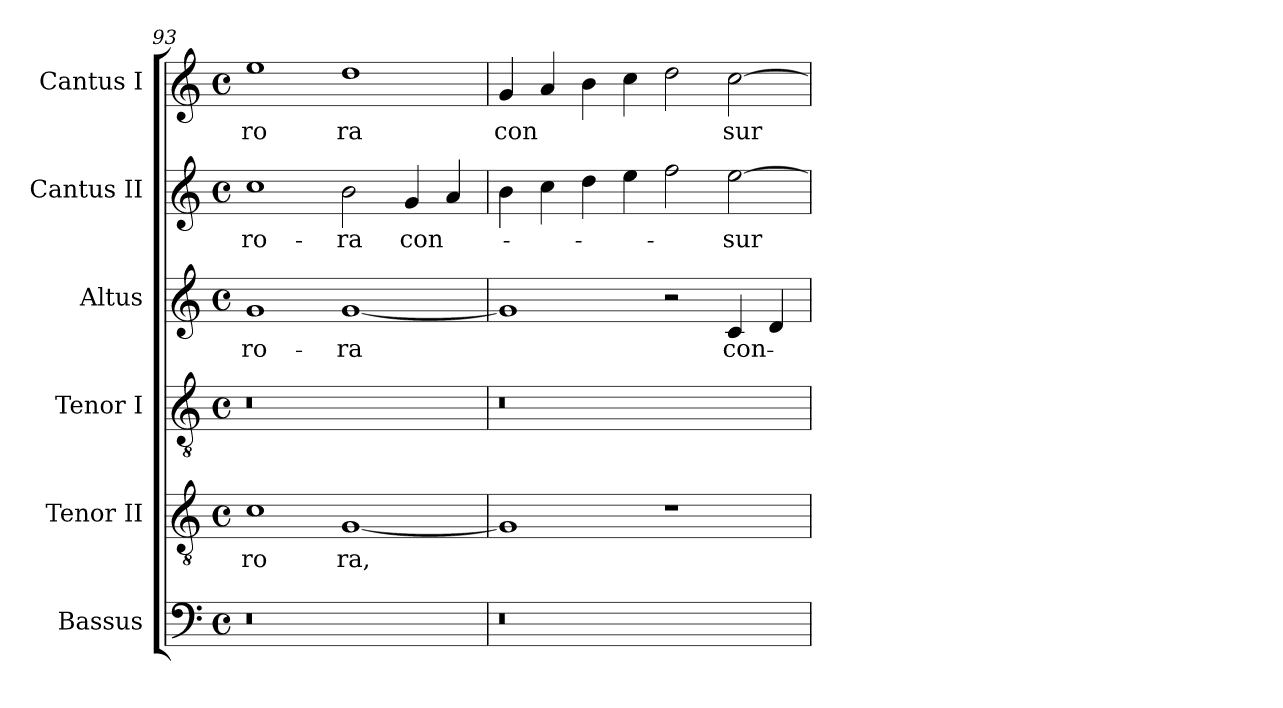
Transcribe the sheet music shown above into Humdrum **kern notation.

**kern	**kern	**text	**kern	**kern	**text	**kern	**text	**kern	**text
*part6	*part5	*part5	*part4	*part3	*part3	*part2	*part2	*part1	*part1
*staff6	*staff5	*staff5	*staff4	*staff3	*staff3	*staff2	*staff2	*staff1	*staff1
*I"Bassus	*I"Tenor II	*	*I"Tenor I	*I"Altus	*	*I"Cantus II	*	*I"Cantus I	*
!!LO:LB:g=z
*clefF4	*clefGv2	*	*clefGv2	*clefG2	*	*clefG2	*	*clefG2	*
*M4/4	*M4/4	*	*M4/4	*M4/4	*	*M4/4	*	*M4/4	*
*met(c)	*met(c)	*	*met(c)	*met(c)	*	*met(c)	*	*met(c)	*
=93	=93	=93	=93	=93	=93	=93	=93	=93	=93
!	!	!LO:LY:b:cj	!	!	!LO:LY:b:cj	!	!LO:LY:b:cj	!	!LO:LY:b:cj
0r	1c	ro	0r	1g	ro-	1cc	-ro-	1ee	-ro
!	!	!LO:LY:b:cj	!	!	!LO:LY:b:cj	!	!LO:LY:b:cj	!	!LO:LY:b:cj
.	[<1G	ra,	.	[<1g	-ra	2b\	-ra	1dd	ra
!	!	!	!	!	!	!	!LO:LY:b	!	!
.	.	.	.	.	.	4g/	con-	.	.
.	.	.	.	.	.	4a/	.	.	.
=94	=94	=94	=94	=94	=94	=94	=94	=94	=94
!	!	!	!	!	!	!	!	!	!LO:LY:b
0r	1G]	.	0r	1g]	.	4b\	.	4g/	con
.	.	.	.	.	.	4cc\	.	4a/	.
.	.	.	.	.	.	4dd\	.	4b\	.
.	.	.	.	.	.	4ee\	.	4cc\	.
.	1r	.	.	2r	.	2ff\	.	2dd\	.
!	!	!	!	!	!LO:LY:b	!	!LO:LY:b	!	!LO:LY:b
.	.	.	.	4c/	con-	[>2ee\	-sur-	[>2cc\	sur
.	.	.	.	4d/	.	.	.	.	.
=	=	=	=	=	=	=	=	=	=
*-	*-	*-	*-	*-	*-	*-	*-	*-	*-
